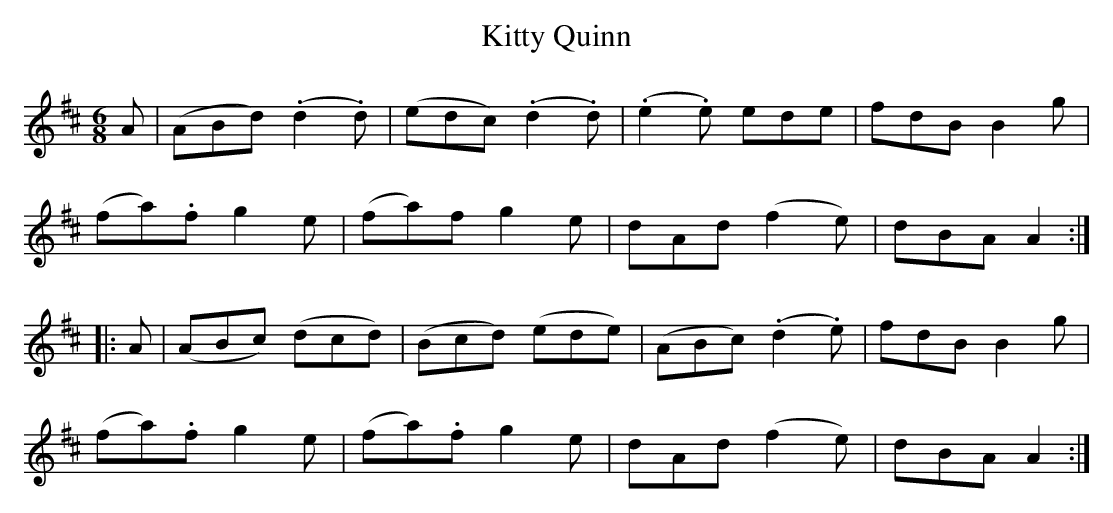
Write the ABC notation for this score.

X:1
T:Kitty Quinn
M:6/8
L:1/8
K:D
A | (ABd) (.d2.d) | (edc) (.d2.d) | (.e2.e) ede | fdB B2g |
(fa).f g2e | (fa)f g2e | dAd (f2e) | dBA A2 :|
|: A | (ABc) (dcd) | (Bcd) (ede) | (ABc) (.d2.e) | fdB B2g |
(fa).f g2e | (fa).f g2e | dAd (f2e) | dBA A2 :|]
